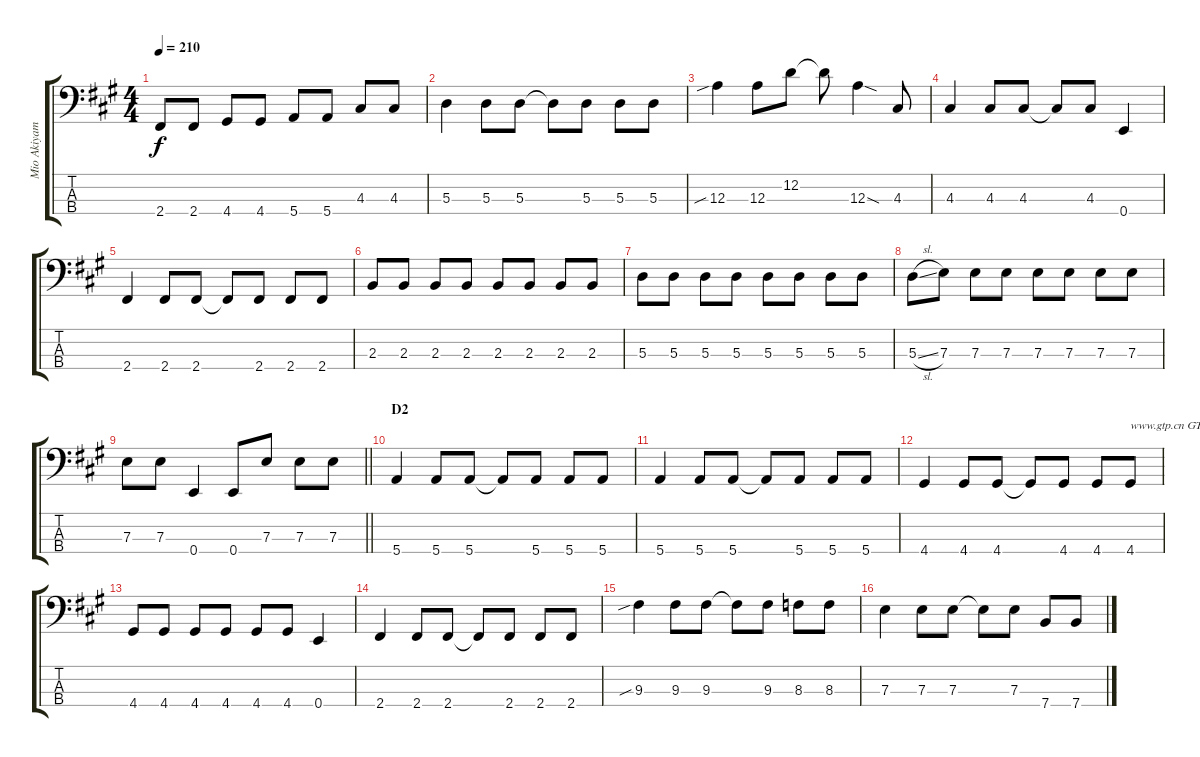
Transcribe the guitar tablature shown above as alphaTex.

\track ("Mio Akiyama" "Mio Akiyam") {instrument electricbassfinger}
\staff {score tabs}
\tuning (G2 D2 A1 E1) {hide}
\ts (4 4)
\tempo 210
\clef f4
\ks a
2.4.8{dy f} 2.4.8 4.4.8 4.4.8 5.4.8 5.4.8 4.3.8 4.3.8 |
5.3.4 5.3.8 5.3.8 5.3{t}.8 5.3.8 5.3.8 5.3.8 |
12.3{sib}.4 12.3.8 12.2.8 12.2{t}.8 12.3{sod}.4 4.3.8 |
4.3.4 4.3.8 4.3.8 4.3{t}.8 4.3.8 0.4.4 |
2.4.4 2.4.8 2.4.8 2.4{t}.8 2.4.8 2.4.8 2.4.8 |
2.3.8 2.3.8 2.3.8 2.3.8 2.3.8 2.3.8 2.3.8 2.3.8 |
5.3.8 5.3.8 5.3.8 5.3.8 5.3.8 5.3.8 5.3.8 5.3.8 |
5.3{sl}.8 7.3.8 7.3.8 7.3.8 7.3.8 7.3.8 7.3.8 7.3.8 |
\barLineRight lightlight
7.3.8 7.3.8 0.4.4 0.4.8 7.3.8 7.3.8 7.3.8 |
\section ("" "D2")
5.4.4 5.4.8 5.4.8 5.4{t}.8 5.4.8 5.4.8 5.4.8 |
5.4.4 5.4.8 5.4.8 5.4{t}.8 5.4.8 5.4.8 5.4.8 |
4.4.4 4.4.8 4.4.8 4.4{t}.8 4.4.8 4.4.8 4.4.8{txt "www.gtp.cn GTP中文网为您提供优秀的谱子"} |
4.4.8 4.4.8 4.4.8 4.4.8 4.4.8 4.4.8 0.4.4 |
2.4.4 2.4.8 2.4.8 2.4{t}.8 2.4.8 2.4.8 2.4.8 |
9.3{sib}.4 9.3.8 9.3.8 9.3{t}.8 9.3.8 8.3.8 8.3.8 |
7.3.4 7.3.8 7.3.8 7.3{t}.8 7.3.8 7.4.8 7.4.8
